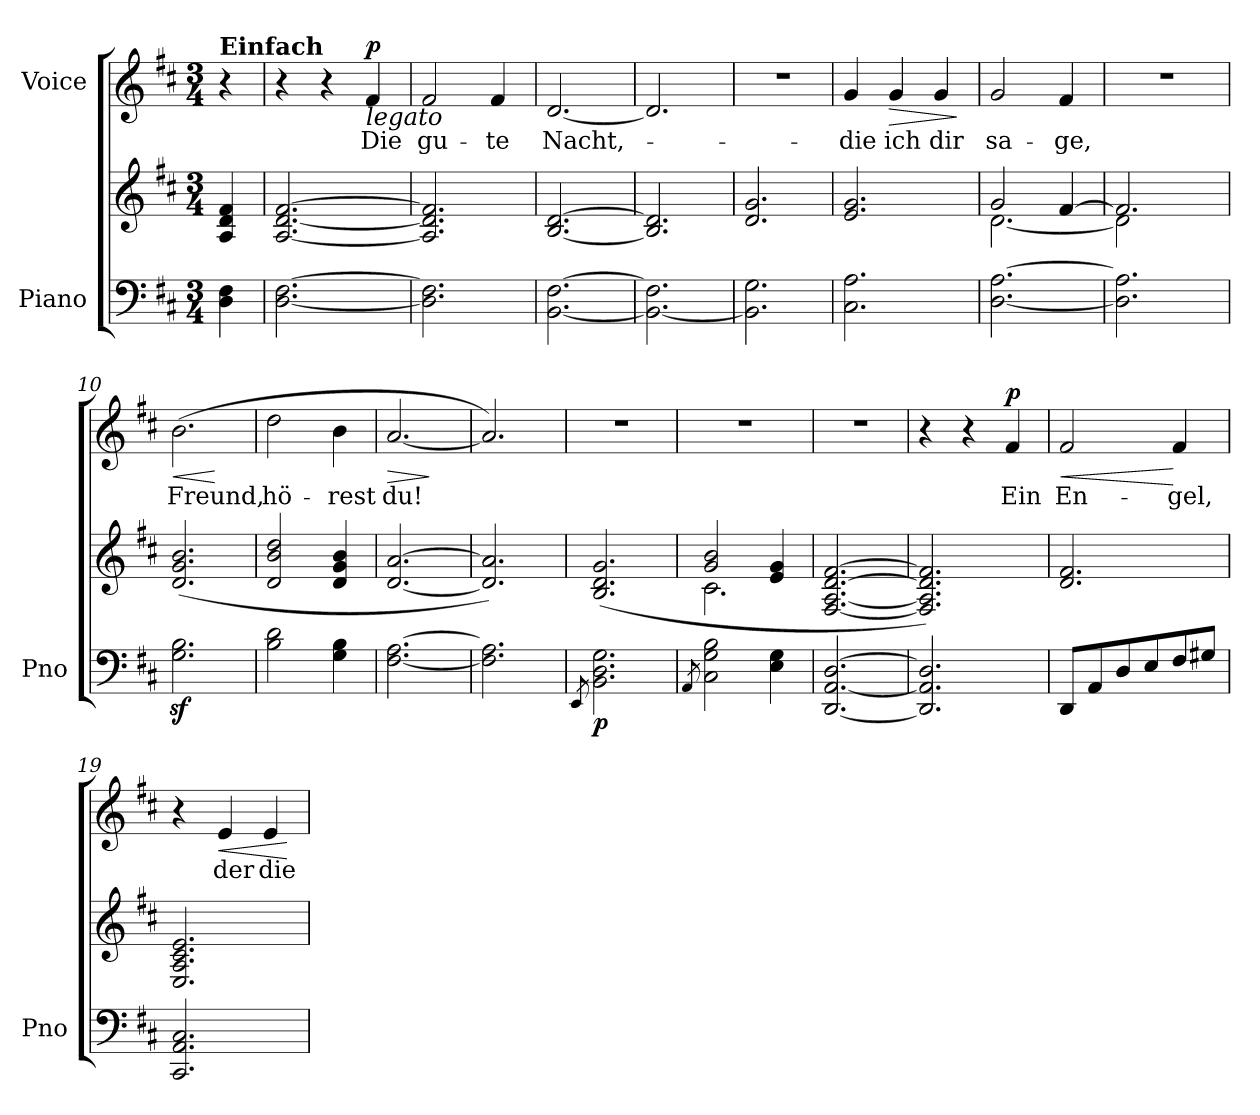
**kern	**kern	**dynam	**kern	**text	**dynam
*part2	*part2	*part2	*part1	*part1	*part1
*staff3	*staff2	*staff2/3	*staff1	*staff1	*staff1
*I"Piano	*	*	*I"Voice	*	*
*I'Pno	*	*	*	*	*
*clefF4	*clefG2	*	*clefG2	*	*
*k[f#c#]	*k[f#c#]	*	*k[f#c#]	*	*
*M3/4	*M3/4	*	*M3/4	*	*
=1	=1	=1	=1	=1	=1
!	!	!	!LO:TX:a:B:t=Einfach	!	!
4D\ 4F#\	4A/ 4d/ 4f#/	.	4r	.	.
=2	=2	=2	=2	=2	=2
[2.D\ [2.F#\	[2.A/ [2.d/ [2.f#/	.	4r	.	.
.	.	.	4r	.	.
!	!	!	!LO:TX:b:i:t=legato	!	!
!	!	!	!	!LO:LY:b	!LO:DY:b
.	.	.	4f#/	Die	p
=3	=3	=3	=3	=3	=3
!	!	!	!	!LO:LY:b	!
2.D\] 2.F#\]	2.A/] 2.d/] 2.f#/]	.	2f#/	gu-	.
!	!	!	!	!LO:LY:b	!
.	.	.	4f#/	-te	.
=4	=4	=4	=4	=4	=4
!	!	!	!	!LO:LY:b	!
[2.BB\ [2.F#\	[2.B/ [2.d/	.	[2.d/	Nacht,-	.
=5	=5	=5	=5	=5	=5
2.BB\_ 2.F#\]	2.B/] 2.d/]	.	2.d/]	.	.
=6	=6	=6	=6	=6	=6
2.BB\] 2.G\	2.d/ 2.g/	.	2.r	.	.
=7	=7	=7	=7	=7	=7
!	!	!	!	!LO:LY:b	!
2.C#\ 2.A\	2.e/ 2.g/	.	4g/	die	.
!	!	!	!	!LO:LY:b	!LO:HP:b
.	.	.	4g/	ich	>
!	!	!	!	!LO:LY:b	!
.	.	.	4g/	dir	.
.	.	.	.	.	]
=8	=8	=8	=8	=8	=8
*	*^	*	*	*	*
!	!	!	!	!	!LO:LY:b	!
[2.D\ [2.A\	2g/	[2.d\	.	2g/	sa-	.
!	!	!	!	!	!LO:LY:b	!
.	[4f#/	.	.	4f#/	-ge,	.
=9	=9	=9	=9	=9	=9	=9
2.D\] 2.A\]	2.f#/]	2d\]	.	2.r	.	.
.	.	4ryy	.	.	.	.
=10	=10	=10	=10	=10	=10	=10
!	!	!	!	!	!LO:LY:b	!LO:HP:b
*	*v	*v	*	*	*	*
2.G\z< 2.B\z<	(2.d/ 2.g/ 2.b/	.	(2.b\	Freund,	<
.	.	.	.	.	[
!!LO:LB:g=z
=11	=11	=11	=11	=11	=11
!	!	!	!	!LO:LY:b	!
2B\ 2d\	2d/ 2b/ 2dd/	.	2dd\	hö-	.
!	!	!	!	!LO:LY:b	!
4G\ 4B\	4d/ 4g/ 4b/	.	4b\	-rest	.
=12	=12	=12	=12	=12	=12
!	!	!	!	!LO:LY:b	!LO:HP:b
[2.F#\ [2.A\	[2.d/ [2.a/	.	[2.a/	du!	>
.	.	.	.	.	]
=13	=13	=13	=13	=13	=13
2.F#\] 2.A\]	2.d/] 2.a/])	.	2.a/])	.	.
=14	=14	=14	=14	=14	=14
8qEE/	.	.	.	.	.
!	!	!LO:DY:b=2	!	!	!
2.BB\ 2.D\ 2.G\	(2.B/ 2.d/ 2.g/	p	2.r	.	.
=15	=15	=15	=15	=15	=15
8qAA/	.	.	.	.	.
*	*^	*	*	*	*
2C#\ 2G\ 2B\	2g/ 2b/	2.c#\	.	2.r	.	.
4E\ 4G\	4e/ 4g/	.	.	.	.	.
*	*v	*v	*	*	*	*
=16	=16	=16	=16	=16	=16
[2.DD/ [2.AA/ [2.D/	[2.F#/ [2.A/ [2.d/ [2.f#/	.	2.r	.	.
=17	=17	=17	=17	=17	=17
2.DD/] 2.AA/] 2.D/]	2.F#/] 2.A/] 2.d/] 2.f#/])	.	4r	.	.
.	.	.	4r	.	.
!	!	!	!	!LO:LY:b	!LO:DY:b
.	.	.	4f#/	Ein	p
=18	=18	=18	=18	=18	=18
!	!	!	!	!LO:LY:b	!LO:HP:b
8DD/L	2.d/ 2.f#/	.	2f#/	En-	<
8AA/	.	.	.	.	.
8D/	.	.	.	.	.
8E/	.	.	.	.	.
!	!	!	!	!LO:LY:b	!
8F#/	.	.	4f#/	-gel,	[
8G#X/J	.	.	.	.	.
=19	=19	=19	=19	=19	=19
2.CC#/ 2.AA/ 2.C#/	2.E/ 2.A/ 2.c#/ 2.e/	.	4r	.	.
!	!	!	!	!LO:LY:b	!LO:HP:b
.	.	.	4e/	der	<
!	!	!	!	!LO:LY:b	!
.	.	.	4e/	die	.
.	.	.	.	.	[
=	=	=	=	=	=
*-	*-	*-	*-	*-	*-
